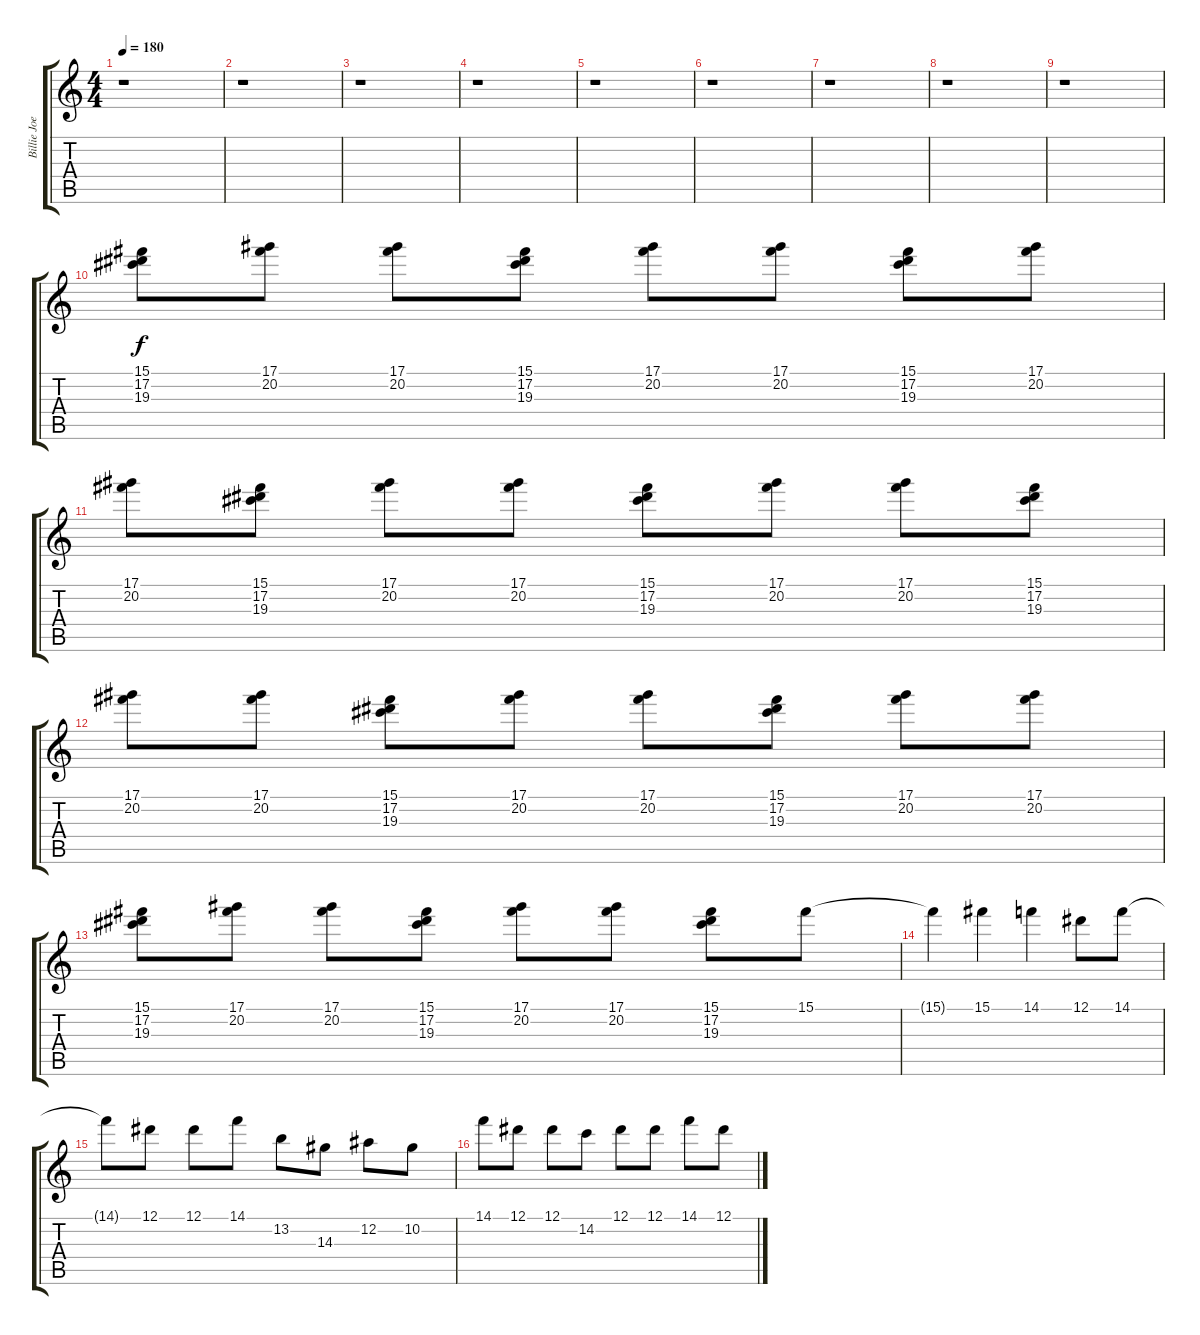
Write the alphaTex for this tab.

\track ("Billie Joe - Distortion" "Billie Joe") {instrument distortionguitar}
\staff {score tabs}
\tuning (Eb4 Bb3 Gb3 Db3 Ab2 Eb2) {hide}
\ts (4 4)
\tempo 180
\clef g2
\ks c
r.1{dy f} |
r.1 |
r.1 |
r.1 |
r.1 |
r.1 |
r.1 |
r.1 |
r.1 |
(15.1 17.2 19.3).8 (17.1 20.2).8 (17.1 20.2).8 (15.1 17.2 19.3).8 (17.1 20.2).8 (17.1 20.2).8 (15.1 17.2 19.3).8 (17.1 20.2).8 |
(17.1 20.2).8 (15.1 17.2 19.3).8 (17.1 20.2).8 (17.1 20.2).8 (15.1 17.2 19.3).8 (17.1 20.2).8 (17.1 20.2).8 (15.1 17.2 19.3).8 |
(17.1 20.2).8 (17.1 20.2).8 (15.1 17.2 19.3).8 (17.1 20.2).8 (17.1 20.2).8 (15.1 17.2 19.3).8 (17.1 20.2).8 (17.1 20.2).8 |
(15.1 17.2 19.3).8 (17.1 20.2).8 (17.1 20.2).8 (15.1 17.2 19.3).8 (17.1 20.2).8 (17.1 20.2).8 (15.1 17.2 19.3).8 15.1.8 |
15.1{t}.4 15.1.4 14.1.4 12.1.8 14.1.8 |
14.1{t}.8 12.1.8 12.1.8 14.1.8 13.2.8 14.3.8 12.2.8 10.2.8 |
14.1.8 12.1.8 12.1.8 14.2.8 12.1.8 12.1.8 14.1.8 12.1.8
